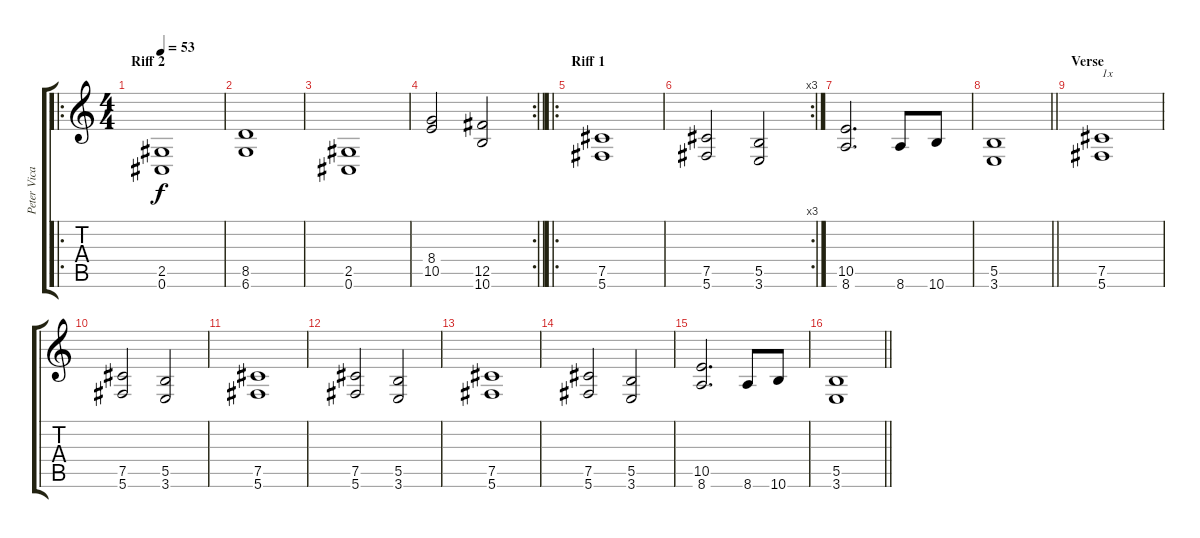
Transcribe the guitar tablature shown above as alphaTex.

\track ("Peter Vicar" "Peter Vica") {instrument distortionguitar}
\staff {score tabs}
\tuning (Db4 Ab3 E3 B2 Gb2 Db2) {hide}
\ro
\ts (4 4)
\section ("" "Riff 2")
\tempo 53
\clef g2
\ks c
(2.5 0.6).1{dy f} |
(8.5 6.6).1 |
(2.5 0.6).1 |
\rc 2
\barLineRight lightlight
(8.4 10.5).2 (12.5 10.6).2 |
\ro
\section ("" "Riff 1")
(7.5 5.6).1 |
\rc 3
(7.5 5.6).2 (5.5 3.6).2 |
(10.5 8.6).2{d} 8.6.8 10.6.8 |
\barLineRight lightlight
(5.5 3.6).1 |
\section ("" "Verse")
(7.5 5.6).1{txt "1x"} |
(7.5 5.6).2 (5.5 3.6).2 |
(7.5 5.6).1 |
(7.5 5.6).2 (5.5 3.6).2 |
(7.5 5.6).1 |
(7.5 5.6).2 (5.5 3.6).2 |
(10.5 8.6).2{d} 8.6.8 10.6.8 |
\barLineRight lightlight
(5.5 3.6).1
